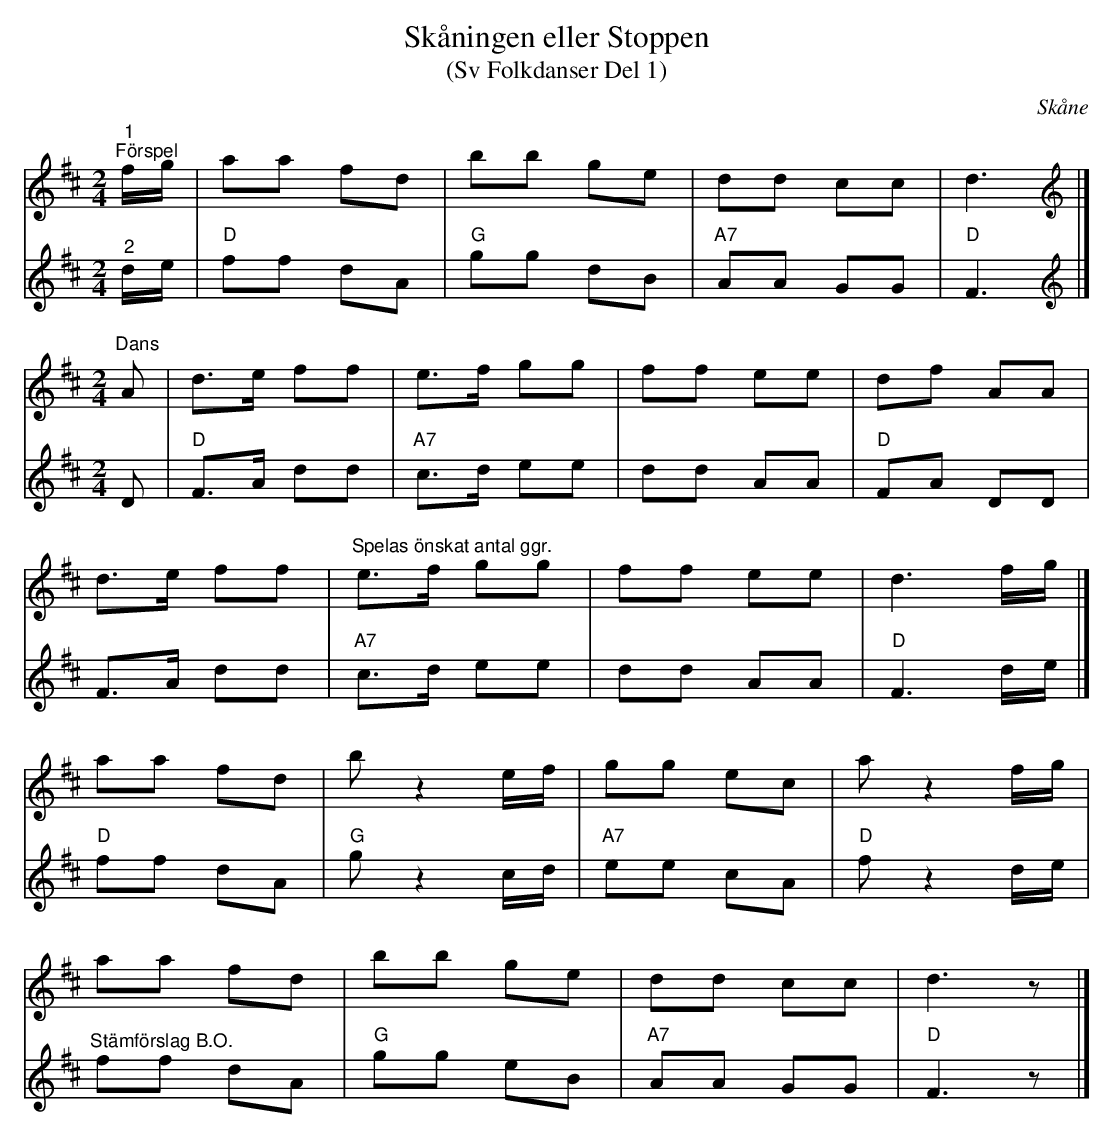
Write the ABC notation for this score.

X:1
T:Skåningen eller Stoppen
T:(Sv Folkdanser Del 1)
O:Skåne
L:1/8
M:2/4
K:D
V:1
"^1""^Förspel" f/g/ | aa fd | bb ge |dd cc | d3 |]
[K:D][M:2/4][K:treble]"^Dans" A | d>e ff | e>f gg | ff ee | df AA |
d>e ff | "^Spelas önskat antal ggr."e>f gg | ff ee | d3 f/g/ |]
aa fd | b z2 e/f/ | gg ec | a z2 f/g/ |
aa fd | bb ge | dd cc | d3 z |]
V:2
"^2" d/e/ | "D"ff dA | "G" gg dB | "A7"AA GG | "D"F3 |][K:D][M:2/4][K:treble] D |"D" F>A dd |"A7" c>d ee |
dd AA |"D" FA DD | F>A dd |"A7" c>d ee | dd AA |"D" F3 d/e/ |]
"D" ff dA |"G" g z2 c/d/ |"A7" ee cA |"D" f z2 d/e/ |
"^Stämförslag B.O." ff dA |"G" gg eB | "A7" AA GG |"D" F3 z |]
